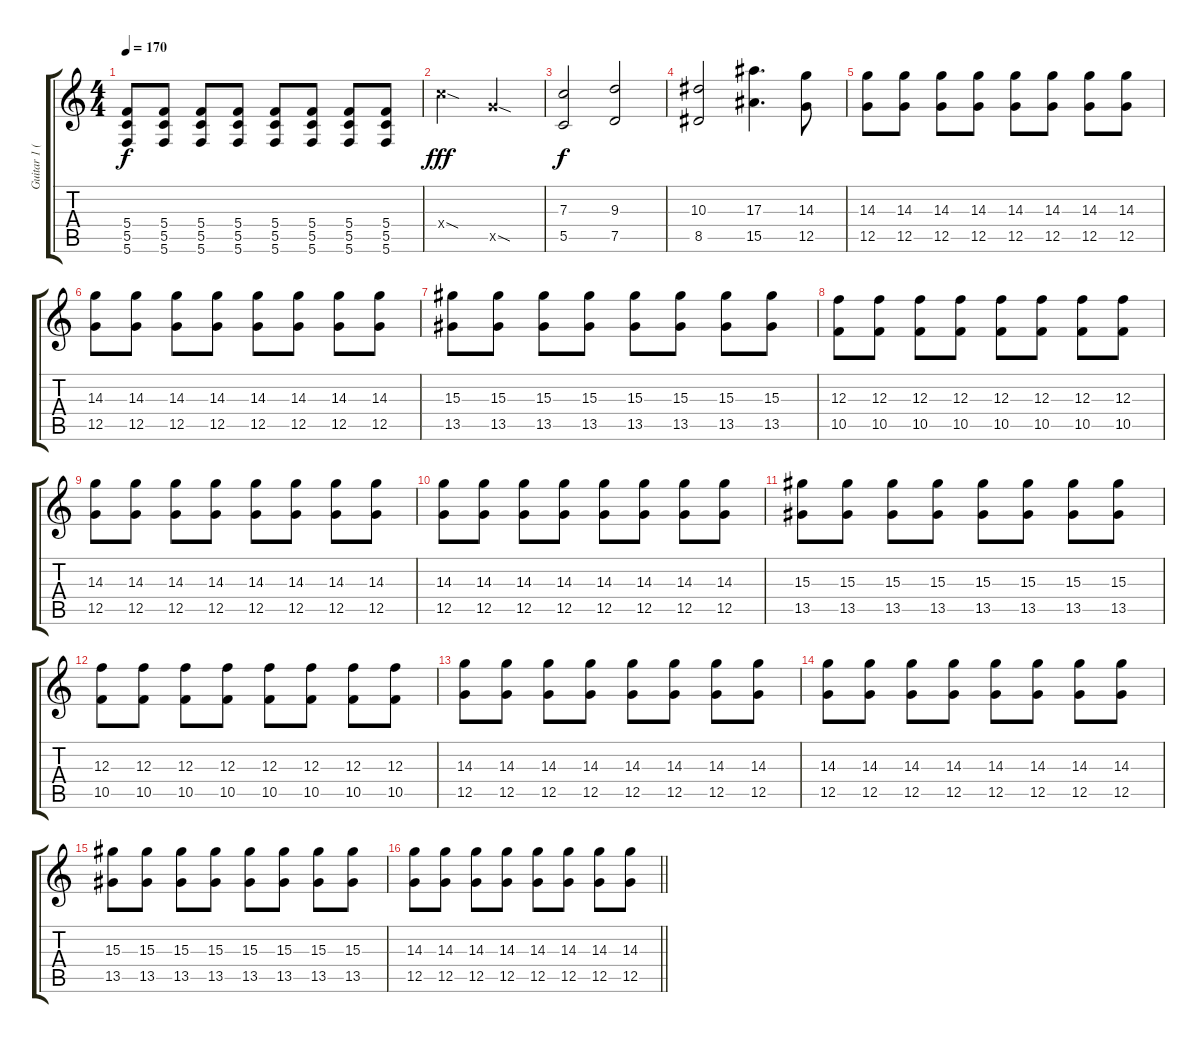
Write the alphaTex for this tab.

\track ("Guitar 1 (Dan Jacobs)" "Guitar 1 (") {instrument distortionguitar}
\staff {score tabs}
\tuning (D4 A3 F3 C3 G2 C2) {hide}
\ts (4 4)
\tempo 170
\clef g2
\ks c
(5.4 5.5 5.6).8{dy f} (5.4 5.5 5.6).8 (5.4 5.5 5.6).8 (5.4 5.5 5.6).8 (5.4 5.5 5.6).8 (5.4 5.5 5.6).8 (5.4 5.5 5.6).8 (5.4 5.5 5.6).8 |
12.4{sod x}.2{dy fff} 12.5{sod x}.2 |
(7.3 5.5).2{dy f volume 8 balance 8} (9.3 7.5).2 |
(10.3 8.5).2 (17.3 15.5).4{d} (14.3 12.5).8 |
(14.3 12.5).8 (14.3 12.5).8 (14.3 12.5).8 (14.3 12.5).8 (14.3 12.5).8 (14.3 12.5).8 (14.3 12.5).8 (14.3 12.5).8 |
(14.3 12.5).8 (14.3 12.5).8 (14.3 12.5).8 (14.3 12.5).8 (14.3 12.5).8 (14.3 12.5).8 (14.3 12.5).8 (14.3 12.5).8 |
(15.3 13.5).8 (15.3 13.5).8 (15.3 13.5).8 (15.3 13.5).8 (15.3 13.5).8 (15.3 13.5).8 (15.3 13.5).8 (15.3 13.5).8 |
(12.3 10.5).8 (12.3 10.5).8 (12.3 10.5).8 (12.3 10.5).8 (12.3 10.5).8 (12.3 10.5).8 (12.3 10.5).8 (12.3 10.5).8 |
(14.3 12.5).8 (14.3 12.5).8 (14.3 12.5).8 (14.3 12.5).8 (14.3 12.5).8 (14.3 12.5).8 (14.3 12.5).8 (14.3 12.5).8 |
(14.3 12.5).8 (14.3 12.5).8 (14.3 12.5).8 (14.3 12.5).8 (14.3 12.5).8 (14.3 12.5).8 (14.3 12.5).8 (14.3 12.5).8 |
(15.3 13.5).8 (15.3 13.5).8 (15.3 13.5).8 (15.3 13.5).8 (15.3 13.5).8 (15.3 13.5).8 (15.3 13.5).8 (15.3 13.5).8 |
(12.3 10.5).8 (12.3 10.5).8 (12.3 10.5).8 (12.3 10.5).8 (12.3 10.5).8 (12.3 10.5).8 (12.3 10.5).8 (12.3 10.5).8 |
(14.3 12.5).8 (14.3 12.5).8 (14.3 12.5).8 (14.3 12.5).8 (14.3 12.5).8 (14.3 12.5).8 (14.3 12.5).8 (14.3 12.5).8 |
(14.3 12.5).8 (14.3 12.5).8 (14.3 12.5).8 (14.3 12.5).8 (14.3 12.5).8 (14.3 12.5).8 (14.3 12.5).8 (14.3 12.5).8 |
(15.3 13.5).8 (15.3 13.5).8 (15.3 13.5).8 (15.3 13.5).8 (15.3 13.5).8 (15.3 13.5).8 (15.3 13.5).8 (15.3 13.5).8 |
\barLineRight lightlight
(14.3 12.5).8 (14.3 12.5).8 (14.3 12.5).8 (14.3 12.5).8 (14.3 12.5).8 (14.3 12.5).8 (14.3 12.5).8 (14.3 12.5).8
